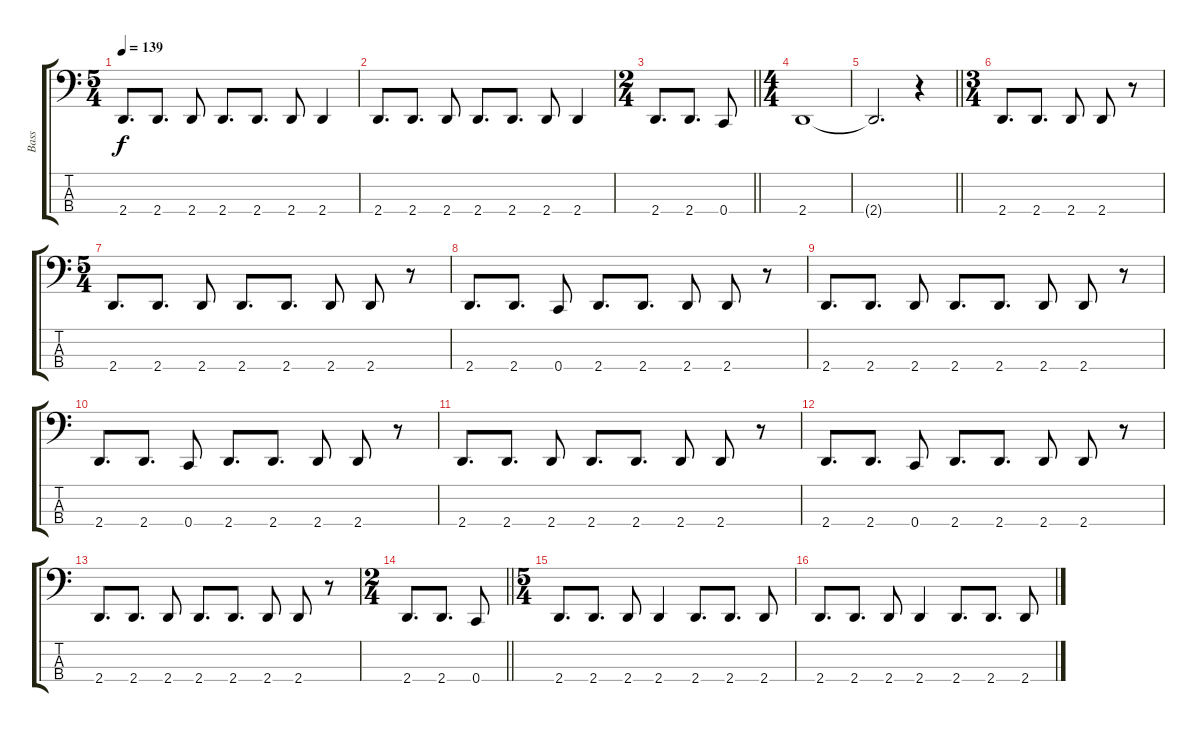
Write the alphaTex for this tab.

\track ("Bass" "Bass") {instrument electricbasspick}
\staff {score tabs}
\tuning (F2 C2 G1 C1) {hide}
\ts (5 4)
\tempo 139
\clef f4
\ks c
2.4.8{d dy f} 2.4.8{d} 2.4.8 2.4.8{d} 2.4.8{d} 2.4.8 2.4.4 |
2.4.8{d} 2.4.8{d} 2.4.8 2.4.8{d} 2.4.8{d} 2.4.8 2.4.4 |
\ts (2 4)
\barLineRight lightlight
2.4.8{d} 2.4.8{d} 0.4.8 |
\ts (4 4)
2.4.1 |
\barLineRight lightlight
2.4{t}.2{d} r.4 |
\ts (3 4)
2.4.8{d} 2.4.8{d} 2.4.8 2.4.8 r.8 |
\ts (5 4)
2.4.8{d} 2.4.8{d} 2.4.8 2.4.8{d} 2.4.8{d} 2.4.8 2.4.8 r.8 |
2.4.8{d} 2.4.8{d} 0.4.8 2.4.8{d} 2.4.8{d} 2.4.8 2.4.8 r.8 |
2.4.8{d} 2.4.8{d} 2.4.8 2.4.8{d} 2.4.8{d} 2.4.8 2.4.8 r.8 |
2.4.8{d} 2.4.8{d} 0.4.8 2.4.8{d} 2.4.8{d} 2.4.8 2.4.8 r.8 |
2.4.8{d} 2.4.8{d} 2.4.8 2.4.8{d} 2.4.8{d} 2.4.8 2.4.8 r.8 |
2.4.8{d} 2.4.8{d} 0.4.8 2.4.8{d} 2.4.8{d} 2.4.8 2.4.8 r.8 |
2.4.8{d} 2.4.8{d} 2.4.8 2.4.8{d} 2.4.8{d} 2.4.8 2.4.8 r.8 |
\ts (2 4)
\barLineRight lightlight
2.4.8{d} 2.4.8{d} 0.4.8 |
\ts (5 4)
2.4.8{d} 2.4.8{d} 2.4.8 2.4.4 2.4.8{d} 2.4.8{d} 2.4.8 |
2.4.8{d} 2.4.8{d} 2.4.8 2.4.4 2.4.8{d} 2.4.8{d} 2.4.8
